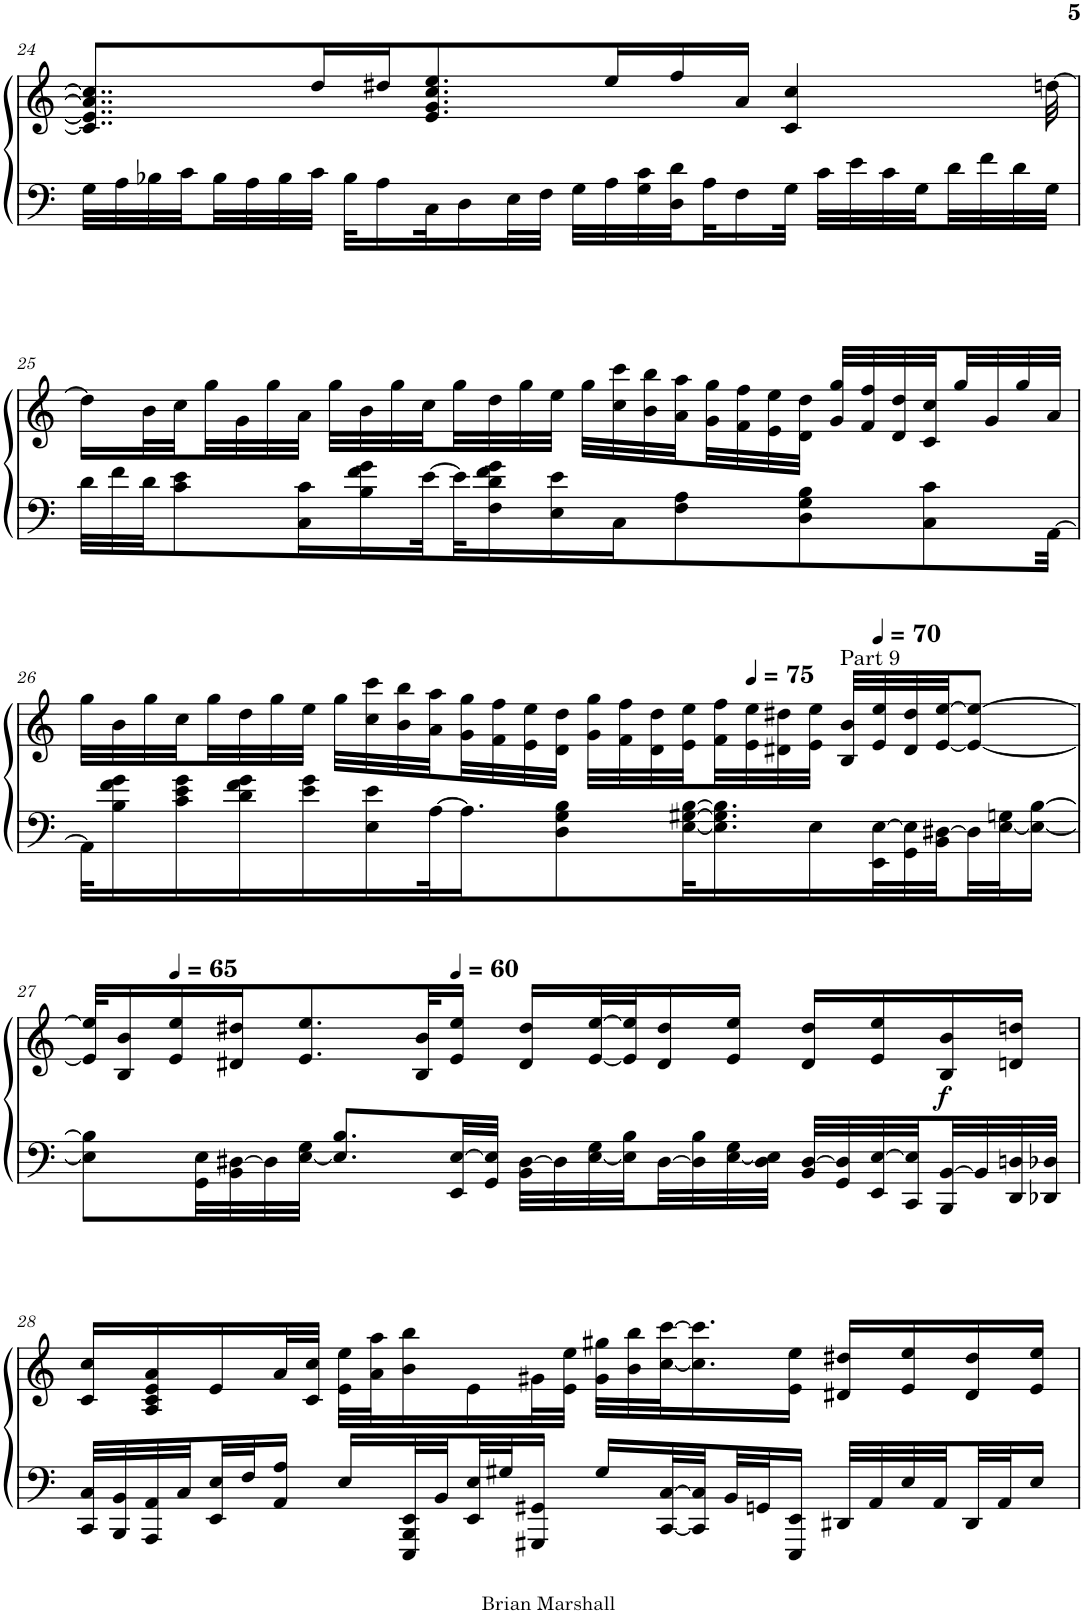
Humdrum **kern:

**kern	**kern	**dynam
*part1	*part1	*part1
*staff2	*staff1	*staff1/2
*I"Piano	*	*
*I'Pno.	*	*
!!LO:PB:g=z
*clefF4	*clefG2	*
*k[]	*k[]	*
*M4/4	*M4/4	*
=24	=24	=24
32G\LLL	8..c/] 8..e/] 8..a/] 8..cc/]L	.
32A\	.	.
32B-X\	.	.
32c\	.	.
32B-\	.	.
32A\	.	.
32B-\	.	.
32c\JJJ	16dd/L	.
32B-\KLL	.	.
16A\	16dd#X/J	.
32C\K	8.e/ 8.g/ 8.cc/ 8.ee/	.
16D\	.	.
32E\L	.	.
32F\JJJ	.	.
32G\LLL	.	.
32A\	16ee/L	.
32G\ 32c\	.	.
32D\ 32d\	16ff/	.
32A\J	.	.
16F\	16a/JJ	.
32G\JJk	4c/ 4cc/	.
32c\LLL	.	.
32e\	.	.
32c\	.	.
32G\	.	.
32d\	.	.
32f\	.	.
32d\	.	.
32G\JJJ	[32ddn\	.
!!LO:LB:g=z
=25	=25	=25
32d\LLL	16dd\LL]	.
32f\	.	.
32d\JJ	32b\L	.
8c\ 8e\	32cc\	.
.	32gg\	.
.	32g\	.
.	32gg\	.
16C\ 16c\L	32a\JJJ	.
.	32gg\LLL	.
16B\ 16f\ 16g\	32b\	.
.	32gg\	.
[32e\L	32cc\	.
32e\J]	32gg\	.
16F\ 16d\ 16f\ 16g\	32dd\	.
.	32gg\	.
16E\ 16e\	32ee\JJJ	.
.	32gg\LLL	.
16C\J	32cc\ 32ccc\	.
.	32b\ 32bb\	.
8F\ 8A\	32a\ 32aa\	.
.	32g\ 32gg\	.
.	32f\ 32ff\	.
.	32e\ 32ee\	.
8D\ 8G\ 8B\	32d\ 32dd\JJJ	.
.	32g/ 32gg/LLL	.
.	32f/ 32ff/	.
.	32d/ 32dd/	.
8C\ 8c\	32c/ 32cc/	.
.	32gg/	.
.	32g/	.
.	32gg/	.
[32AA\Jkk	32a/JJJ	.
!!LO:LB:g=z
=26	=26	=26
32AA\KLL]	32gg\LLL	.
16B\ 16f\ 16g\	32b\	.
.	32gg\	.
16c\ 16e\ 16g\	32cc\	.
.	32gg\	.
16d\ 16f\ 16g\	32dd\	.
.	32gg\	.
16e\ 16g\	32ee\JJJ	.
.	32gg\LLL	.
16E\ 16e\	32cc\ 32ccc\	.
.	32b\ 32bb\	.
[32A\K	32a\ 32aa\	.
16.A\J]	32g\ 32gg\	.
.	32f\ 32ff\	.
.	32e\ 32ee\	.
8D\ 8G\ 8B\	32d\ 32dd\JJJ	.
.	32g\ 32gg\LLL	.
.	32f\ 32ff\	.
.	32d\ 32dd\	.
[32E\ [32G#X\ [32B\KL	32e\ 32ee\	.
16.E\] 16.G#\] 16.B\]	32f\ 32ff\	.
*	*MM75	*
.	32e\ 32ee\	.
.	32d#X\ 32dd#X\	.
16E\	32e\ 32ee\JJJ	.
!	!LO:TX:a:t=Part 9	!
.	32B/ 32b/LLL	.
*	*MM70	*
32EE\ [32E\L	32e/ 32ee/	.
32GG\ 32E\]	32d#/ 32dd#/	.
32BB\ [32D#X\	[32e/ [32ee/JJ	.
32D#\]	8e/_ 8ee/_J	.
[32E\ 32Gn\J	.	.
16E\_ [16B\JJ	.	.
!!LO:LB:g=z
=27	=27	=27
8E\] 8B\]L	32e/] 32ee/]KLL	.
.	16B/ 16b/	.
*	*MM65	*
.	16e/ 16ee/	.
32GG\ 32E\LL	.	.
32BB\ [32D#X\	16d#X/ 16dd#X/J	.
32D#\]	.	.
[32E\ 32G\JJJ	8.e/ 8.ee/	.
8.E/] 8.B/L	.	.
.	32B/ 32b/KL	.
*	*MM60	*
32EE/ [32E/LL	16e/ 16ee/JJ	.
32GG/ 32E/]JJJ	.	.
32BB\ [32D#\LLL	16d#/ 16dd#/LL	.
32D#\]	.	.
[32E\ 32G\	[32e/ [32ee/L	.
32E\] 32B\	32e/] 32ee/]J	.
[32D#\	16d#/ 16dd#/	.
32D#\] 32B\	.	.
[32E\ 32G\	16e/ 16ee/JJ	.
32D#\ 32E\]JJJ	.	.
32BB/ [32D#/LLL	16d#/ 16dd#/LL	.
32GG/ 32D#/]	.	.
32EE/ [32E/	16e/ 16ee/	.
32CC/ 32E/]	.	.
!	!	!LO:DY:b
32BBB/ [32BB/	16B/ 16b/	f
32BB/]	.	.
32DD/ 32Dn/	16dn/ 16ddn/JJ	.
32DD-X/ 32D-X/JJJ	.	.
!!LO:LB:g=z
=28	=28	=28
32CC/ 32C/LLL	16c/ 16cc/LL	.
32BBB/ 32BB/	.	.
32AAA/ 32AA/	16A/ 16c/ 16e/ 16a/	.
32C/	.	.
32EE/ 32E/	16e/	.
32F/J	.	.
16AA/ 16A/JJ	32a/L	.
.	32c/ 32cc/JJJ	.
16E/LL	32e\ 32ee\LLL	.
.	32a\ 32aa\J	.
32EEE/ 32BBB/ 32EE/L	16b\ 16bb\	.
32BB/	.	.
32EE/ 32E/	16e\	.
32G#X/J	.	.
16GGG#X/ 16GG#X/JJ	32g#X\L	.
.	32e\ 32ee\JJJ	.
16G#/LL	32g#\ 32gg#X\LLL	.
.	32b\ 32bb\	.
[32CC/ [32C/L	[32cc\ [32ccc\J	.
32CC/] 32C/]	16.cc\] 16.ccc\]	.
32BB/	.	.
32GGn/J	.	.
16EEE/ 16EE/JJ	16e\ 16ee\JJ	.
32DD#X/LLL	16d#X/ 16dd#X/LL	.
32AA/	.	.
32E/	16e/ 16ee/	.
32AA/	.	.
32DD#/	16d#/ 16dd#/	.
32AA/J	.	.
16E/JJ	16e/ 16ee/JJ	.
=	=	=
*-	*-	*-
